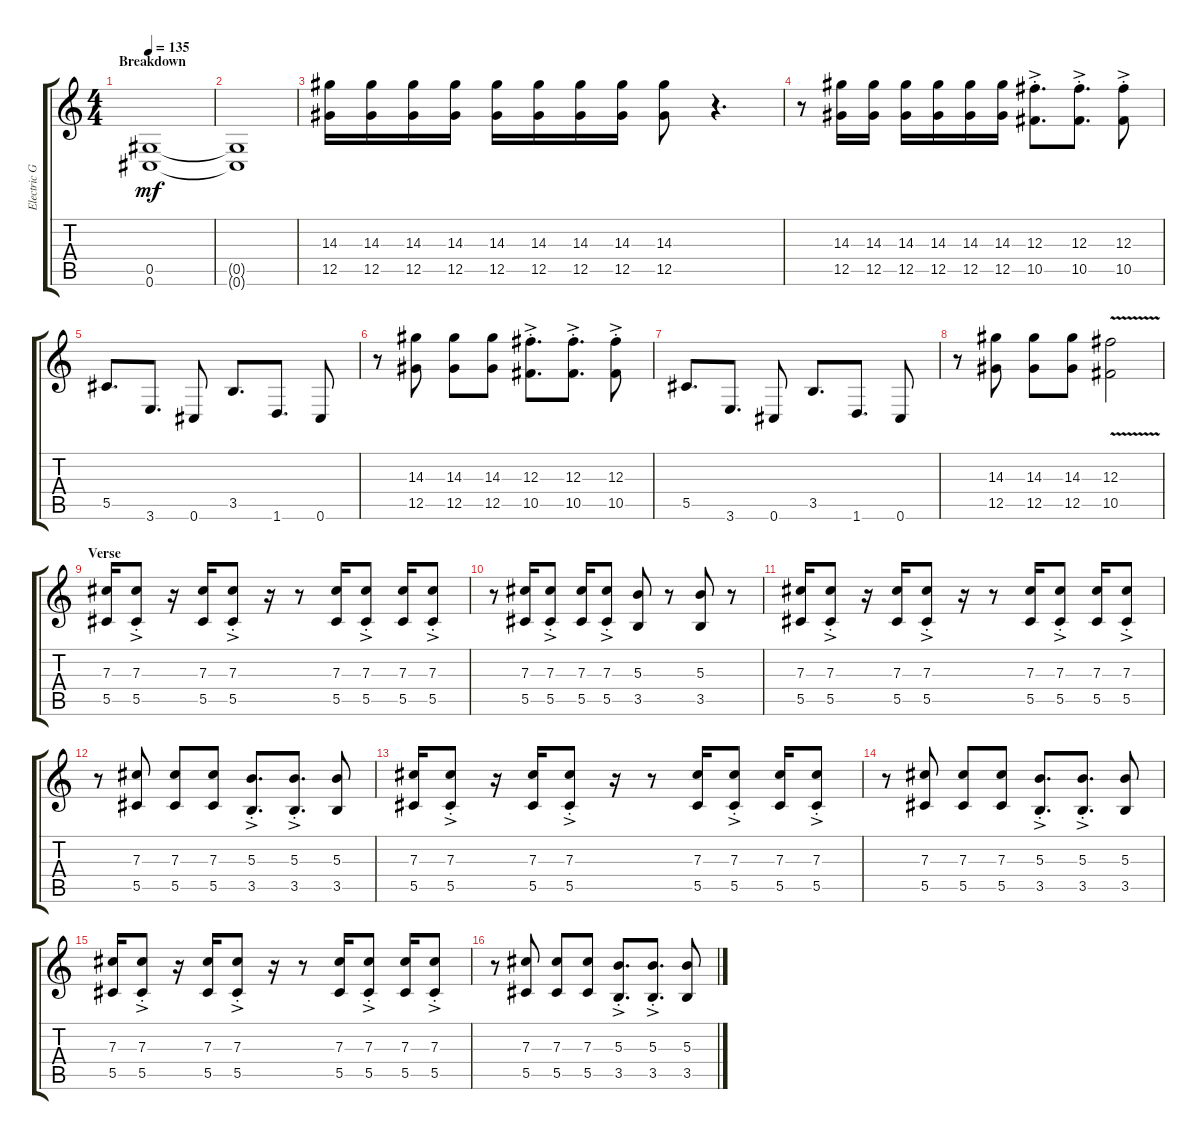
\track ("Electric Guitar" "Electric G") {instrument distortionguitar}
\staff {score tabs}
\tuning (Eb4 Bb3 Gb3 Db3 Ab2 Db2) {hide}
\ts (4 4)
\section ("" "Breakdown")
\tempo 135
\clef g2
\ks c
(0.5 0.6).1{dy mf} |
(0.5{t} 0.6{t}).1 |
(14.3 12.5).16 (14.3 12.5).16 (14.3 12.5).16 (14.3 12.5).16 (14.3 12.5).16 (14.3 12.5).16 (14.3 12.5).16 (14.3 12.5).16 (14.3 12.5).8 r.4{d} |
r.8 (14.3 12.5).16 (14.3 12.5).16 (14.3 12.5).16 (14.3 12.5).16 (14.3 12.5).16 (14.3 12.5).16 (12.3{ac st} 10.5{ac st}).8{d} (12.3{ac st} 10.5{ac st}).8{d} (12.3{ac st} 10.5{ac st}).8 |
5.5.8{d} 3.6.8{d} 0.6.8 3.5.8{d} 1.6.8{d} 0.6.8 |
r.8 (14.3 12.5).8 (14.3 12.5).8 (14.3 12.5).8 (12.3{ac st} 10.5{ac st}).8{d} (12.3{ac st} 10.5{ac st}).8{d} (12.3{ac st} 10.5{ac st}).8 |
5.5.8{d} 3.6.8{d} 0.6.8 3.5.8{d} 1.6.8{d} 0.6.8 |
r.8 (14.3 12.5).8 (14.3 12.5).8 (14.3 12.5).8 (12.3{v} 10.5{v}).2 |
\section ("" "Verse")
(7.3 5.5).16 (7.3{ac st} 5.5{ac st}).8 r.16 (7.3 5.5).16 (7.3{ac st} 5.5{ac st}).8 r.16 r.8 (7.3 5.5).16 (7.3{ac st} 5.5{ac st}).8 (7.3 5.5).16 (7.3{ac st} 5.5{ac st}).8 |
r.8 (7.3 5.5).16 (7.3{ac st} 5.5{ac st}).8 (7.3 5.5).16 (7.3{ac st} 5.5{ac st}).8 (5.3 3.5).8 r.8 (5.3 3.5).8 r.8 |
(7.3 5.5).16 (7.3{ac st} 5.5{ac st}).8 r.16 (7.3 5.5).16 (7.3{ac st} 5.5{ac st}).8 r.16 r.8 (7.3 5.5).16 (7.3{ac st} 5.5{ac st}).8 (7.3 5.5).16 (7.3{ac st} 5.5{ac st}).8 |
r.8 (7.3 5.5).8 (7.3 5.5).8 (7.3 5.5).8 (5.3{ac st} 3.5{ac st}).8{d} (5.3{ac st} 3.5{ac st}).8{d} (5.3 3.5).8 |
(7.3 5.5).16 (7.3{ac st} 5.5{ac st}).8 r.16 (7.3 5.5).16 (7.3{ac st} 5.5{ac st}).8 r.16 r.8 (7.3 5.5).16 (7.3{ac st} 5.5{ac st}).8 (7.3 5.5).16 (7.3{ac st} 5.5{ac st}).8 |
r.8 (7.3 5.5).8 (7.3 5.5).8 (7.3 5.5).8 (5.3{ac st} 3.5{ac st}).8{d} (5.3{ac st} 3.5{ac st}).8{d} (5.3 3.5).8 |
(7.3 5.5).16 (7.3{ac st} 5.5{ac st}).8 r.16 (7.3 5.5).16 (7.3{ac st} 5.5{ac st}).8 r.16 r.8 (7.3 5.5).16 (7.3{ac st} 5.5{ac st}).8 (7.3 5.5).16 (7.3{ac st} 5.5{ac st}).8 |
r.8 (7.3 5.5).8 (7.3 5.5).8 (7.3 5.5).8 (5.3{ac st} 3.5{ac st}).8{d} (5.3{ac st} 3.5{ac st}).8{d} (5.3 3.5).8
